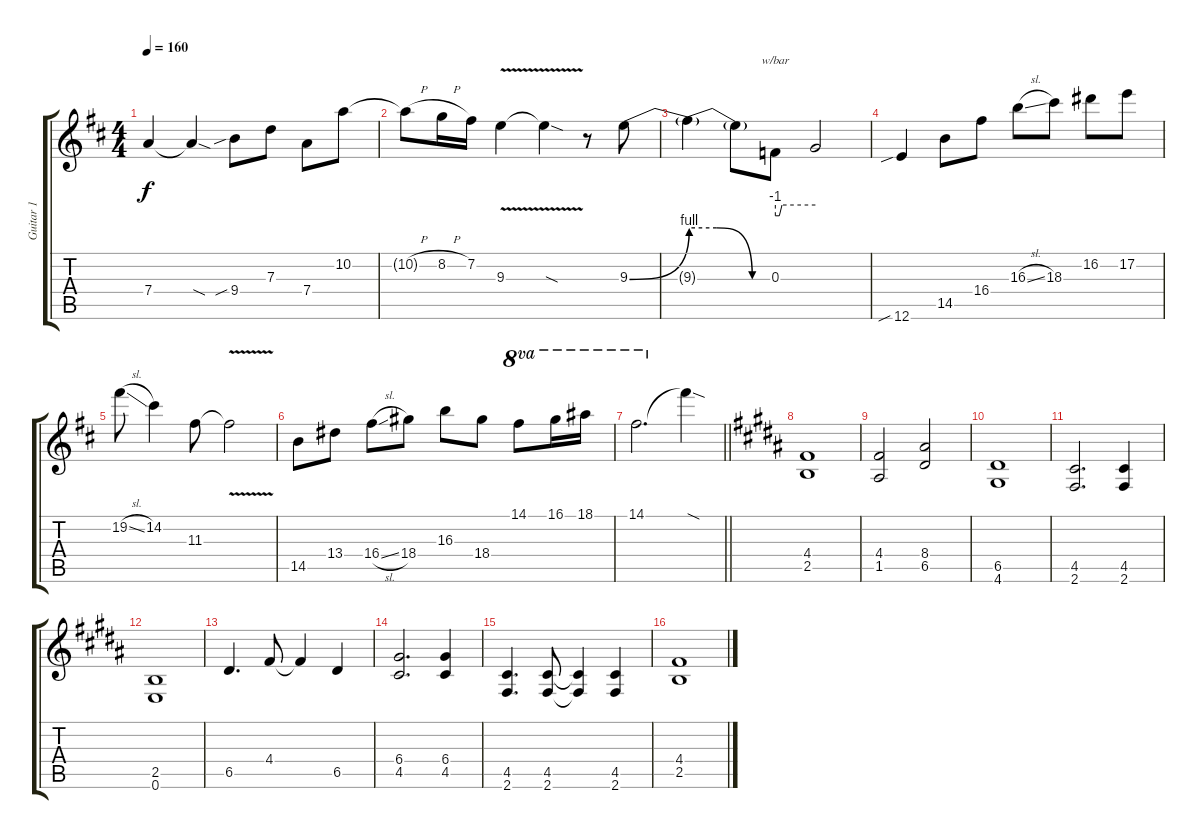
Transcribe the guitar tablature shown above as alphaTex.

\track ("Guitar 1" "Guitar 1") {instrument distortionguitar}
\staff {score tabs}
\tuning (E4 B3 G3 D3 A2 E2) {hide}
\ts (4 4)
\tempo 160
\clef g2
\ks d
7.4{t}.4{dy f} 7.4{sod t}.4 9.4{sib}.8 7.3.8 7.4.8 10.2.8 |
10.2{h t}.8 8.2{h}.16 7.2.16 9.3{v}.4 9.3{sod t}.4 r.8 9.3{be (bend 0 0 60 4)}.8 |
9.3{be (custom 0 4 20 4 46 0 60 0) t}.4 9.3{t}.8 0.3.8{tbe (custom default 0 -4 6 -4 10 0 60 0)} 0.3{t}.2 |
12.6{sib}.4 14.5.8 16.4.8 16.3{sl}.8 18.3.8 16.2.8 17.2.8 |
19.2{sl}.8 14.2.4 11.3.8 11.3{v t}.2 |
14.5.8 13.4.8 16.4{sl}.8 18.4.8 16.3.8 18.4.8 14.1.8{ot 8va} 16.1.16{ot 8va} 18.1.16{ot 8va} |
\barLineRight lightlight
14.1.2{d ot 8va} 14.1{sod t}.4 |
\ks b
(4.4 2.5).1 |
(4.4 1.5).2 (8.4 6.5).2 |
(6.5 4.6).1 |
(4.5 2.6).2{d} (4.5 2.6).4 |
(2.5 0.6).1 |
6.5.4{d} 4.4.8 4.4{t}.4 6.5.4 |
(6.4 4.5).2{d} (6.4 4.5).4 |
(4.5 2.6).4{d} (4.5 2.6).8 (4.5{t} 2.6{t}).4 (4.5 2.6).4 |
(4.4 2.5).1
